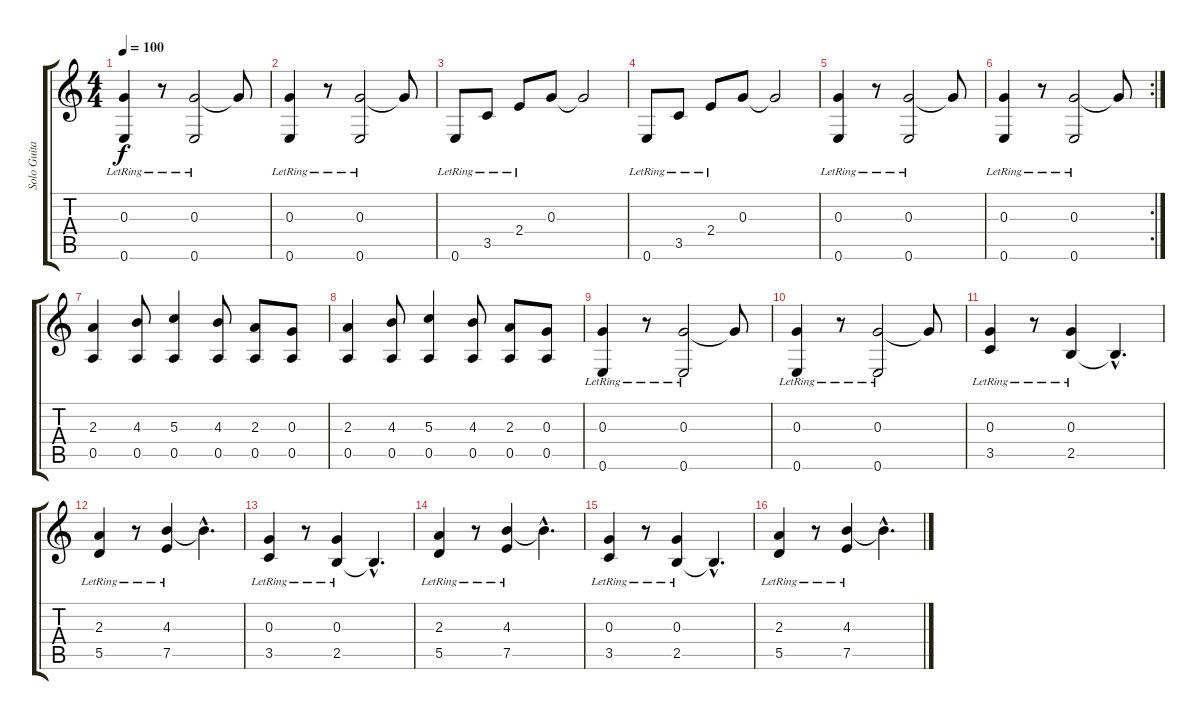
\track ("Solo Guitar" "Solo Guita") {instrument overdrivenguitar}
\staff {score tabs}
\tuning (E4 B3 G3 D3 A2 E2) {hide}
\ts (4 4)
\tempo 100
\clef g2
\ks c
(0.3{lr} 0.6{lr}).4{dy f} r.8 (0.3{lr} 0.6{lr}).2 0.3{t}.8 |
(0.3{lr} 0.6{lr}).4 r.8 (0.3{lr} 0.6{lr}).2 0.3{t}.8 |
0.6{lr}.8 3.5{lr}.8 2.4{lr}.8 0.3.8 0.3{t}.2 |
0.6{lr}.8 3.5{lr}.8 2.4{lr}.8 0.3.8 0.3{t}.2 |
(0.3{lr} 0.6{lr}).4 r.8 (0.3{lr} 0.6{lr}).2 0.3{t}.8 |
\rc 2
(0.3{lr} 0.6{lr}).4 r.8 (0.3{lr} 0.6{lr}).2 0.3{t}.8 |
(2.3 0.5).4 (4.3 0.5).8 (5.3 0.5).4 (4.3 0.5).8 (2.3 0.5).8 (0.3 0.5).8 |
(2.3 0.5).4 (4.3 0.5).8 (5.3 0.5).4 (4.3 0.5).8 (2.3 0.5).8 (0.3 0.5).8 |
(0.3{lr} 0.6{lr}).4 r.8 (0.3{lr} 0.6{lr}).2 0.3{t}.8 |
(0.3{lr} 0.6{lr}).4 r.8 (0.3{lr} 0.6{lr}).2 0.3{t}.8 |
(0.3{lr} 3.5).4 r.8 (0.3{lr} 2.5).4 2.5{hac t}.4{d} |
(2.3{lr} 5.5).4 r.8 (4.3{lr} 7.5).4 4.3{hac t}.4{d} |
(0.3{lr} 3.5).4 r.8 (0.3{lr} 2.5).4 2.5{hac t}.4{d} |
(2.3{lr} 5.5).4 r.8 (4.3{lr} 7.5).4 4.3{hac t}.4{d} |
(0.3{lr} 3.5).4 r.8 (0.3{lr} 2.5).4 2.5{hac t}.4{d} |
(2.3{lr} 5.5).4 r.8 (4.3{lr} 7.5).4 4.3{hac t}.4{d}
